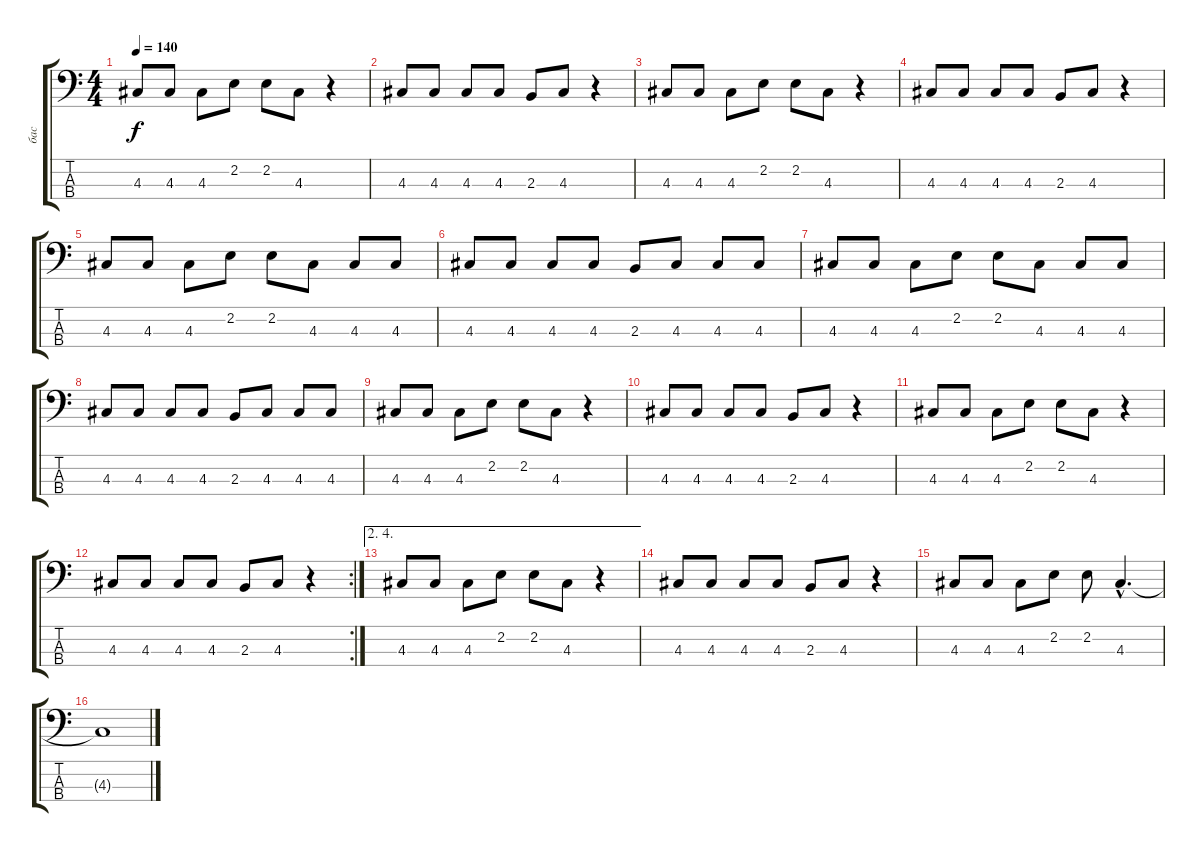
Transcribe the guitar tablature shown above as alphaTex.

\track ("бас" "бас") {instrument electricbasspick}
\staff {score tabs}
\tuning (G2 D2 A1 E1) {hide}
\ts (4 4)
\tempo 140
\clef f4
\ks c
4.3.8{dy f} 4.3.8 4.3.8 2.2.8 2.2.8 4.3.8 r.4 |
4.3.8 4.3.8 4.3.8 4.3.8 2.3.8 4.3.8 r.4 |
4.3.8 4.3.8 4.3.8 2.2.8 2.2.8 4.3.8 r.4 |
4.3.8 4.3.8 4.3.8 4.3.8 2.3.8 4.3.8 r.4 |
4.3.8 4.3.8 4.3.8 2.2.8 2.2.8 4.3.8 4.3.8 4.3.8 |
4.3.8 4.3.8 4.3.8 4.3.8 2.3.8 4.3.8 4.3.8 4.3.8 |
4.3.8 4.3.8 4.3.8 2.2.8 2.2.8 4.3.8 4.3.8 4.3.8 |
4.3.8 4.3.8 4.3.8 4.3.8 2.3.8 4.3.8 4.3.8 4.3.8 |
4.3.8 4.3.8 4.3.8 2.2.8 2.2.8 4.3.8 r.4 |
4.3.8 4.3.8 4.3.8 4.3.8 2.3.8 4.3.8 r.4 |
4.3.8 4.3.8 4.3.8 2.2.8 2.2.8 4.3.8 r.4 |
\rc 2
4.3.8 4.3.8 4.3.8 4.3.8 2.3.8 4.3.8 r.4 |
\ae (2 4)
4.3.8 4.3.8 4.3.8 2.2.8 2.2.8 4.3.8 r.4 |
4.3.8 4.3.8 4.3.8 4.3.8 2.3.8 4.3.8 r.4 |
4.3.8 4.3.8 4.3.8 2.2.8 2.2.8 4.3{hac}.4{d} |
4.3{t}.1
